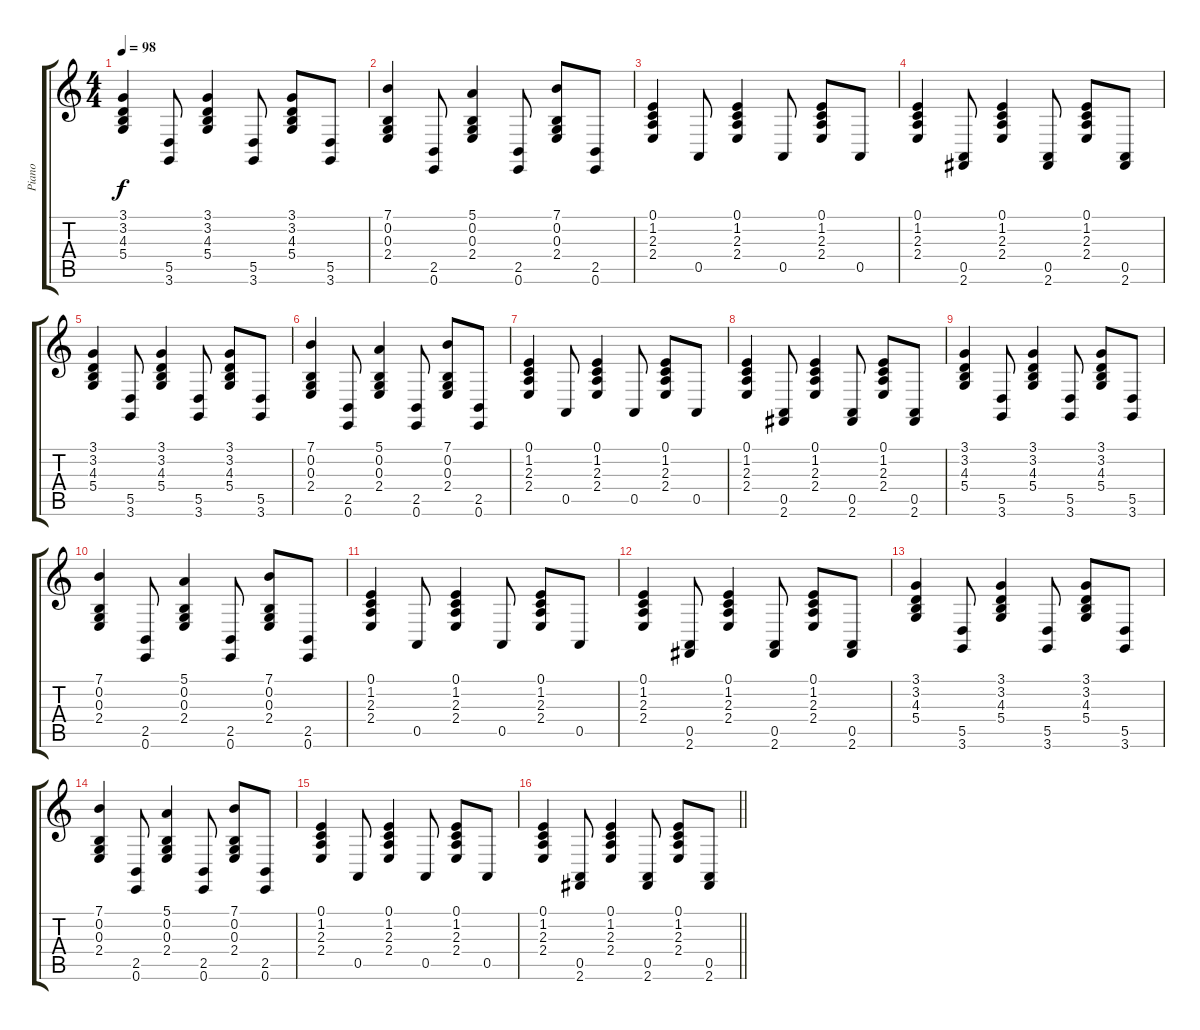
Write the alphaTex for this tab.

\track ("Piano" "Piano") {instrument brightacousticpiano}
\staff {score tabs}
\tuning (E4 B3 G3 D3 A2 E2) {hide}
\ts (4 4)
\tempo 98
\clef g2
\ks c
(3.1 3.2 4.3 5.4).4{dy f} (5.5 3.6).8 (3.1 3.2 4.3 5.4).4 (5.5 3.6).8 (3.1 3.2 4.3 5.4).8 (5.5 3.6).8 |
(7.1 0.2 0.3 2.4).4 (2.5 0.6).8 (5.1 0.2 0.3 2.4).4 (2.5 0.6).8 (7.1 0.2 0.3 2.4).8 (2.5 0.6).8 |
(0.1 1.2 2.3 2.4).4 0.5.8 (0.1 1.2 2.3 2.4).4 0.5.8 (0.1 1.2 2.3 2.4).8 0.5.8 |
(0.1 1.2 2.3 2.4).4 (0.5 2.6).8 (0.1 1.2 2.3 2.4).4 (0.5 2.6).8 (0.1 1.2 2.3 2.4).8 (0.5 2.6).8 |
(3.1 3.2 4.3 5.4).4 (5.5 3.6).8 (3.1 3.2 4.3 5.4).4 (5.5 3.6).8 (3.1 3.2 4.3 5.4).8 (5.5 3.6).8 |
(7.1 0.2 0.3 2.4).4 (2.5 0.6).8 (5.1 0.2 0.3 2.4).4 (2.5 0.6).8 (7.1 0.2 0.3 2.4).8 (2.5 0.6).8 |
(0.1 1.2 2.3 2.4).4 0.5.8 (0.1 1.2 2.3 2.4).4 0.5.8 (0.1 1.2 2.3 2.4).8 0.5.8 |
(0.1 1.2 2.3 2.4).4 (0.5 2.6).8 (0.1 1.2 2.3 2.4).4 (0.5 2.6).8 (0.1 1.2 2.3 2.4).8 (0.5 2.6).8 |
(3.1 3.2 4.3 5.4).4 (5.5 3.6).8 (3.1 3.2 4.3 5.4).4 (5.5 3.6).8 (3.1 3.2 4.3 5.4).8 (5.5 3.6).8 |
(7.1 0.2 0.3 2.4).4 (2.5 0.6).8 (5.1 0.2 0.3 2.4).4 (2.5 0.6).8 (7.1 0.2 0.3 2.4).8 (2.5 0.6).8 |
(0.1 1.2 2.3 2.4).4 0.5.8 (0.1 1.2 2.3 2.4).4 0.5.8 (0.1 1.2 2.3 2.4).8 0.5.8 |
(0.1 1.2 2.3 2.4).4 (0.5 2.6).8 (0.1 1.2 2.3 2.4).4 (0.5 2.6).8 (0.1 1.2 2.3 2.4).8 (0.5 2.6).8 |
(3.1 3.2 4.3 5.4).4 (5.5 3.6).8 (3.1 3.2 4.3 5.4).4 (5.5 3.6).8 (3.1 3.2 4.3 5.4).8 (5.5 3.6).8 |
(7.1 0.2 0.3 2.4).4 (2.5 0.6).8 (5.1 0.2 0.3 2.4).4 (2.5 0.6).8 (7.1 0.2 0.3 2.4).8 (2.5 0.6).8 |
(0.1 1.2 2.3 2.4).4 0.5.8 (0.1 1.2 2.3 2.4).4 0.5.8 (0.1 1.2 2.3 2.4).8 0.5.8 |
\barLineRight lightlight
(0.1 1.2 2.3 2.4).4 (0.5 2.6).8 (0.1 1.2 2.3 2.4).4 (0.5 2.6).8 (0.1 1.2 2.3 2.4).8 (0.5 2.6).8
